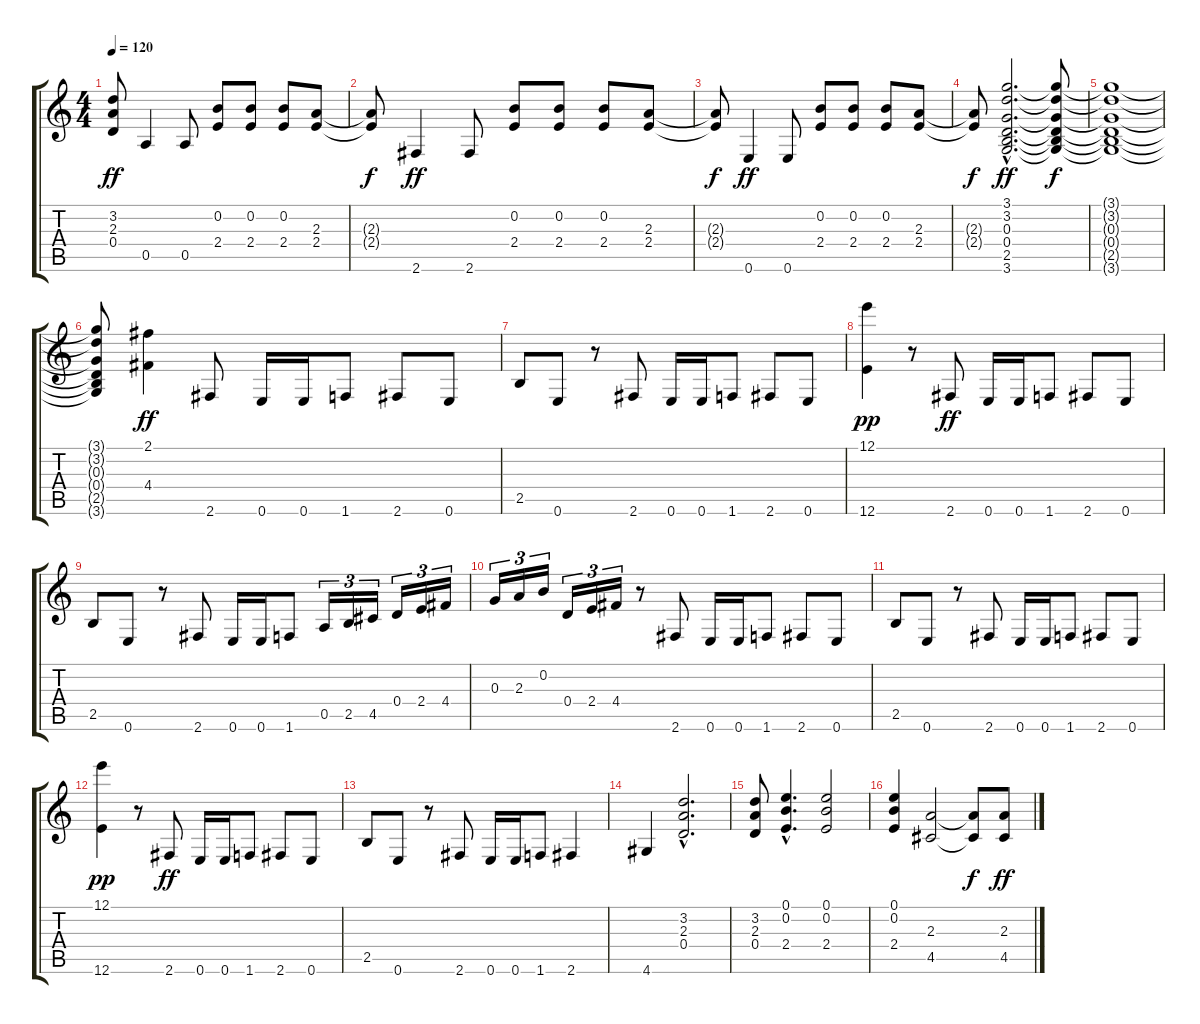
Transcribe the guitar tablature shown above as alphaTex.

\track "" {instrument distortionguitar}
\staff {score tabs}
\tuning (E4 B3 G3 D3 A2 E2) {hide}
\ts (4 4)
\tempo 120
\clef g2
\ks c
(3.2 2.3 0.4).8{dy ff} 0.5.4 0.5.8 (0.2 2.4).8 (0.2 2.4).8 (0.2 2.4).8 (2.3 2.4).8 |
(2.3{t} 2.4{t}).8{dy f} 2.6.4{dy ff} 2.6.8 (0.2 2.4).8 (0.2 2.4).8 (0.2 2.4).8 (2.3 2.4).8 |
(2.3{t} 2.4{t}).8{dy f} 0.6.4{dy ff} 0.6.8 (0.2 2.4).8 (0.2 2.4).8 (0.2 2.4).8 (2.3 2.4).8 |
(2.3{t} 2.4{t}).8{dy f} (3.1{hac} 3.2{hac} 0.3{hac} 0.4{hac} 2.5{hac} 3.6{hac}).2{d dy ff} (3.1{t} 3.2{t} 0.3{t} 0.4{t} 2.5{t} 3.6{t}).8{dy f} |
(3.1{t} 3.2{t} 0.3{t} 0.4{t} 2.5{t} 3.6{t}).1 |
(3.1{t} 3.2{t} 0.3{t} 0.4{t} 2.5{t} 3.6{t}).8 (2.1 4.4).4{dy ff} 2.6.8 0.6.16 0.6.16 1.6.8 2.6.8 0.6.8 |
2.5.8 0.6.8 r.8 2.6.8 0.6.16 0.6.16 1.6.8 2.6.8 0.6.8 |
(12.1 12.6).4{dy pp} r.8 2.6.8{dy ff} 0.6.16 0.6.16 1.6.8 2.6.8 0.6.8 |
2.5.8 0.6.8 r.8 2.6.8 0.6.16 0.6.16 1.6.8 0.5.16{tu (3 2)} 2.5.16{tu (3 2)} 4.5.16{tu (3 2)} 0.4.16{tu (3 2)} 2.4.16{tu (3 2)} 4.4.16{tu (3 2)} |
0.3.16{tu (3 2)} 2.3.16{tu (3 2)} 0.2.16{tu (3 2)} 0.4.16{tu (3 2)} 2.4.16{tu (3 2)} 4.4.16{tu (3 2)} r.8 2.6.8 0.6.16 0.6.16 1.6.8 2.6.8 0.6.8 |
2.5.8 0.6.8 r.8 2.6.8 0.6.16 0.6.16 1.6.8 2.6.8 0.6.8 |
(12.1 12.6).4{dy pp} r.8 2.6.8{dy ff} 0.6.16 0.6.16 1.6.8 2.6.8 0.6.8 |
2.5.8 0.6.8 r.8 2.6.8 0.6.16 0.6.16 1.6.8 2.6.4 |
4.6.4 (3.2{hac} 2.3{hac} 0.4{hac}).2{d} |
(3.2 2.3 0.4).8 (0.1{hac} 0.2{hac} 2.4{hac}).4{d} (0.1 0.2 2.4).2 |
(0.1 0.2 2.4).4 (2.3 4.5).2 (2.3{t} 4.5{t}).8{dy f} (2.3 4.5).8{dy ff}
